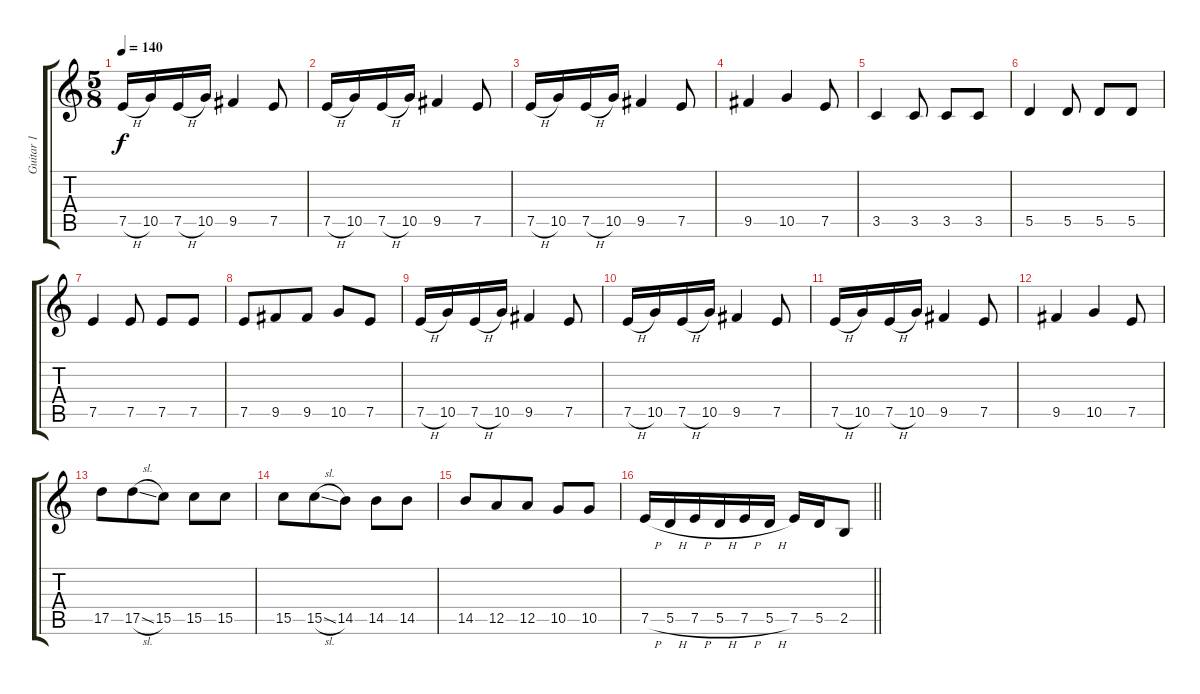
\track ("Guitar 1" "Guitar 1") {instrument acousticguitarsteel}
\staff {score tabs}
\tuning (E4 B3 G3 D3 A2 E2) {hide}
\ts (5 8)
\tempo 140
\clef g2
\ks c
7.5{h}.16{dy f} 10.5.16 7.5{h}.16 10.5.16 9.5.4 7.5.8 |
7.5{h}.16 10.5.16 7.5{h}.16 10.5.16 9.5.4 7.5.8 |
7.5{h}.16 10.5.16 7.5{h}.16 10.5.16 9.5.4 7.5.8 |
9.5.4 10.5.4 7.5.8 |
3.5.4 3.5.8 3.5.8 3.5.8 |
5.5.4 5.5.8 5.5.8 5.5.8 |
7.5.4 7.5.8 7.5.8 7.5.8 |
7.5.8 9.5.8 9.5.8 10.5.8 7.5.8 |
7.5{h}.16 10.5.16 7.5{h}.16 10.5.16 9.5.4 7.5.8 |
7.5{h}.16 10.5.16 7.5{h}.16 10.5.16 9.5.4 7.5.8 |
7.5{h}.16 10.5.16 7.5{h}.16 10.5.16 9.5.4 7.5.8 |
9.5.4 10.5.4 7.5.8 |
17.5.8 17.5{sl}.8 15.5.8 15.5.8 15.5.8 |
15.5.8 15.5{sl}.8 14.5.8 14.5.8 14.5.8 |
14.5.8 12.5.8 12.5.8 10.5.8 10.5.8 |
\barLineRight lightlight
7.5{h}.16 5.5{h}.16 7.5{h}.16 5.5{h}.16 7.5{h}.16 5.5{h}.16 7.5.16 5.5.16 2.5.8
